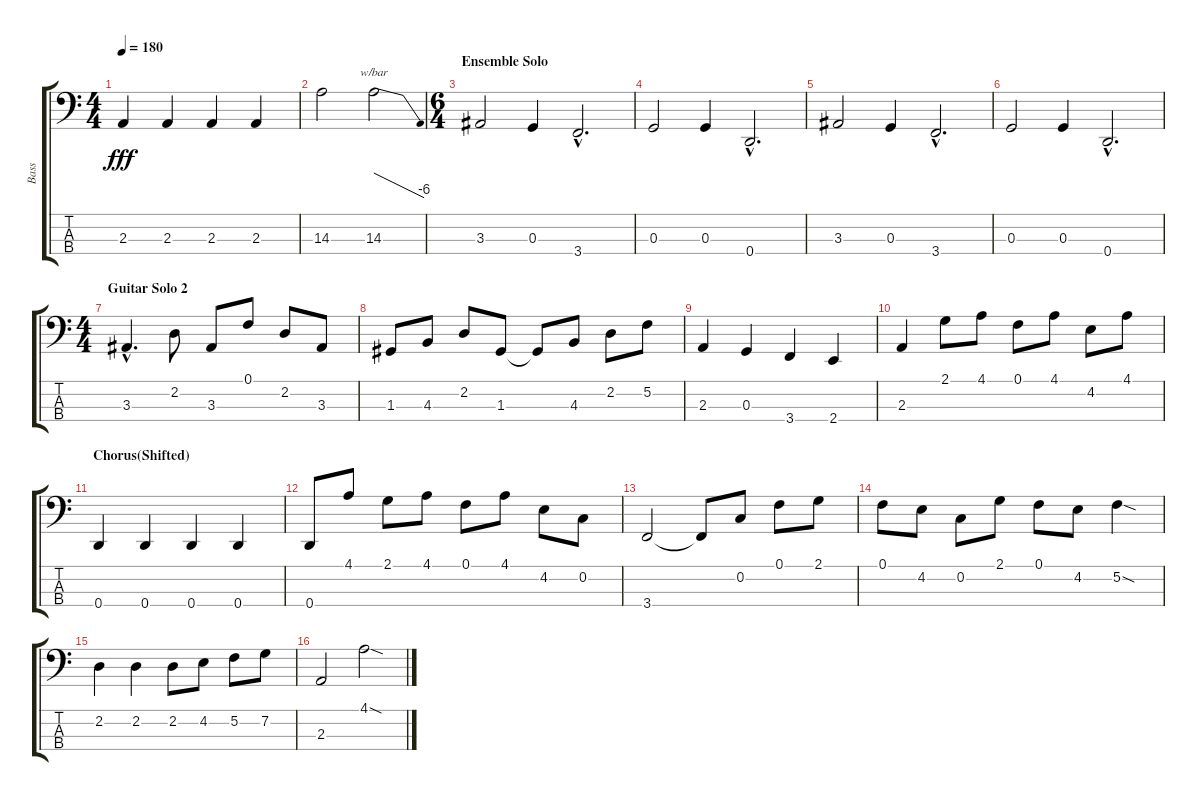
\track ("Bass" "Bass") {instrument electricbassfinger}
\staff {score tabs}
\tuning (F2 C2 G1 D1) {hide}
\ts (4 4)
\tempo 180
\clef f4
\ks c
2.3.4{dy fff} 2.3.4 2.3.4 2.3.4 |
14.3.2 14.3.2{tbe (dive default 0 0 60 -24)} |
\ts (6 4)
\section ("" "Ensemble Solo")
3.3.2 0.3.4 3.4{hac}.2{d} |
0.3.2 0.3.4 0.4{hac}.2{d} |
3.3.2 0.3.4 3.4{hac}.2{d} |
0.3.2 0.3.4 0.4{hac}.2{d} |
\ts (4 4)
\section ("" "Guitar Solo 2")
3.3{hac}.4{d} 2.2.8 3.3.8 0.1.8 2.2.8 3.3.8 |
1.3.8 4.3.8 2.2.8 1.3.8 1.3{t}.8 4.3.8 2.2.8 5.2.8 |
2.3.4 0.3.4 3.4.4 2.4.4 |
2.3.4 2.1.8 4.1.8 0.1.8 4.1.8 4.2.8 4.1.8 |
\section ("" "Chorus(Shifted)")
0.4.4 0.4.4 0.4.4 0.4.4 |
0.4.8 4.1.8 2.1.8 4.1.8 0.1.8 4.1.8 4.2.8 0.2.8 |
3.4.2 3.4{t}.8 0.2.8 0.1.8 2.1.8 |
0.1.8 4.2.8 0.2.8 2.1.8 0.1.8 4.2.8 5.2{sod}.4 |
2.2.4 2.2.4 2.2.8 4.2.8 5.2.8 7.2.8 |
2.3.2 4.1{sod}.2
